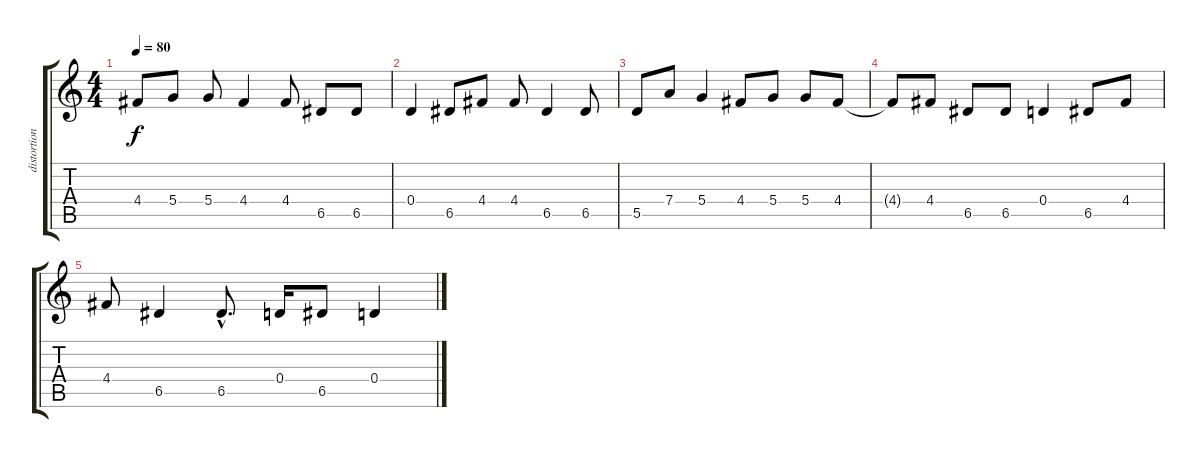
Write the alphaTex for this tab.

\track ("distortion gitar" "distortion") {instrument distortionguitar}
\staff {score tabs}
\tuning (E4 B3 G3 D3 A2 E2) {hide}
\ts (4 4)
\tempo 80
\clef g2
\ks c
4.4.8{dy f} 5.4.8 5.4.8 4.4.4 4.4.8 6.5.8 6.5.8 |
0.4.4 6.5.8 4.4.8 4.4.8 6.5.4 6.5.8 |
5.5.8 7.4.8 5.4.4 4.4.8 5.4.8 5.4.8 4.4.8 |
4.4{t}.8 4.4.8 6.5.8 6.5.8 0.4.4 6.5.8 4.4.8 |
4.4.8 6.5.4 6.5{hac}.8{d} 0.4.16 6.5.8 0.4.4
